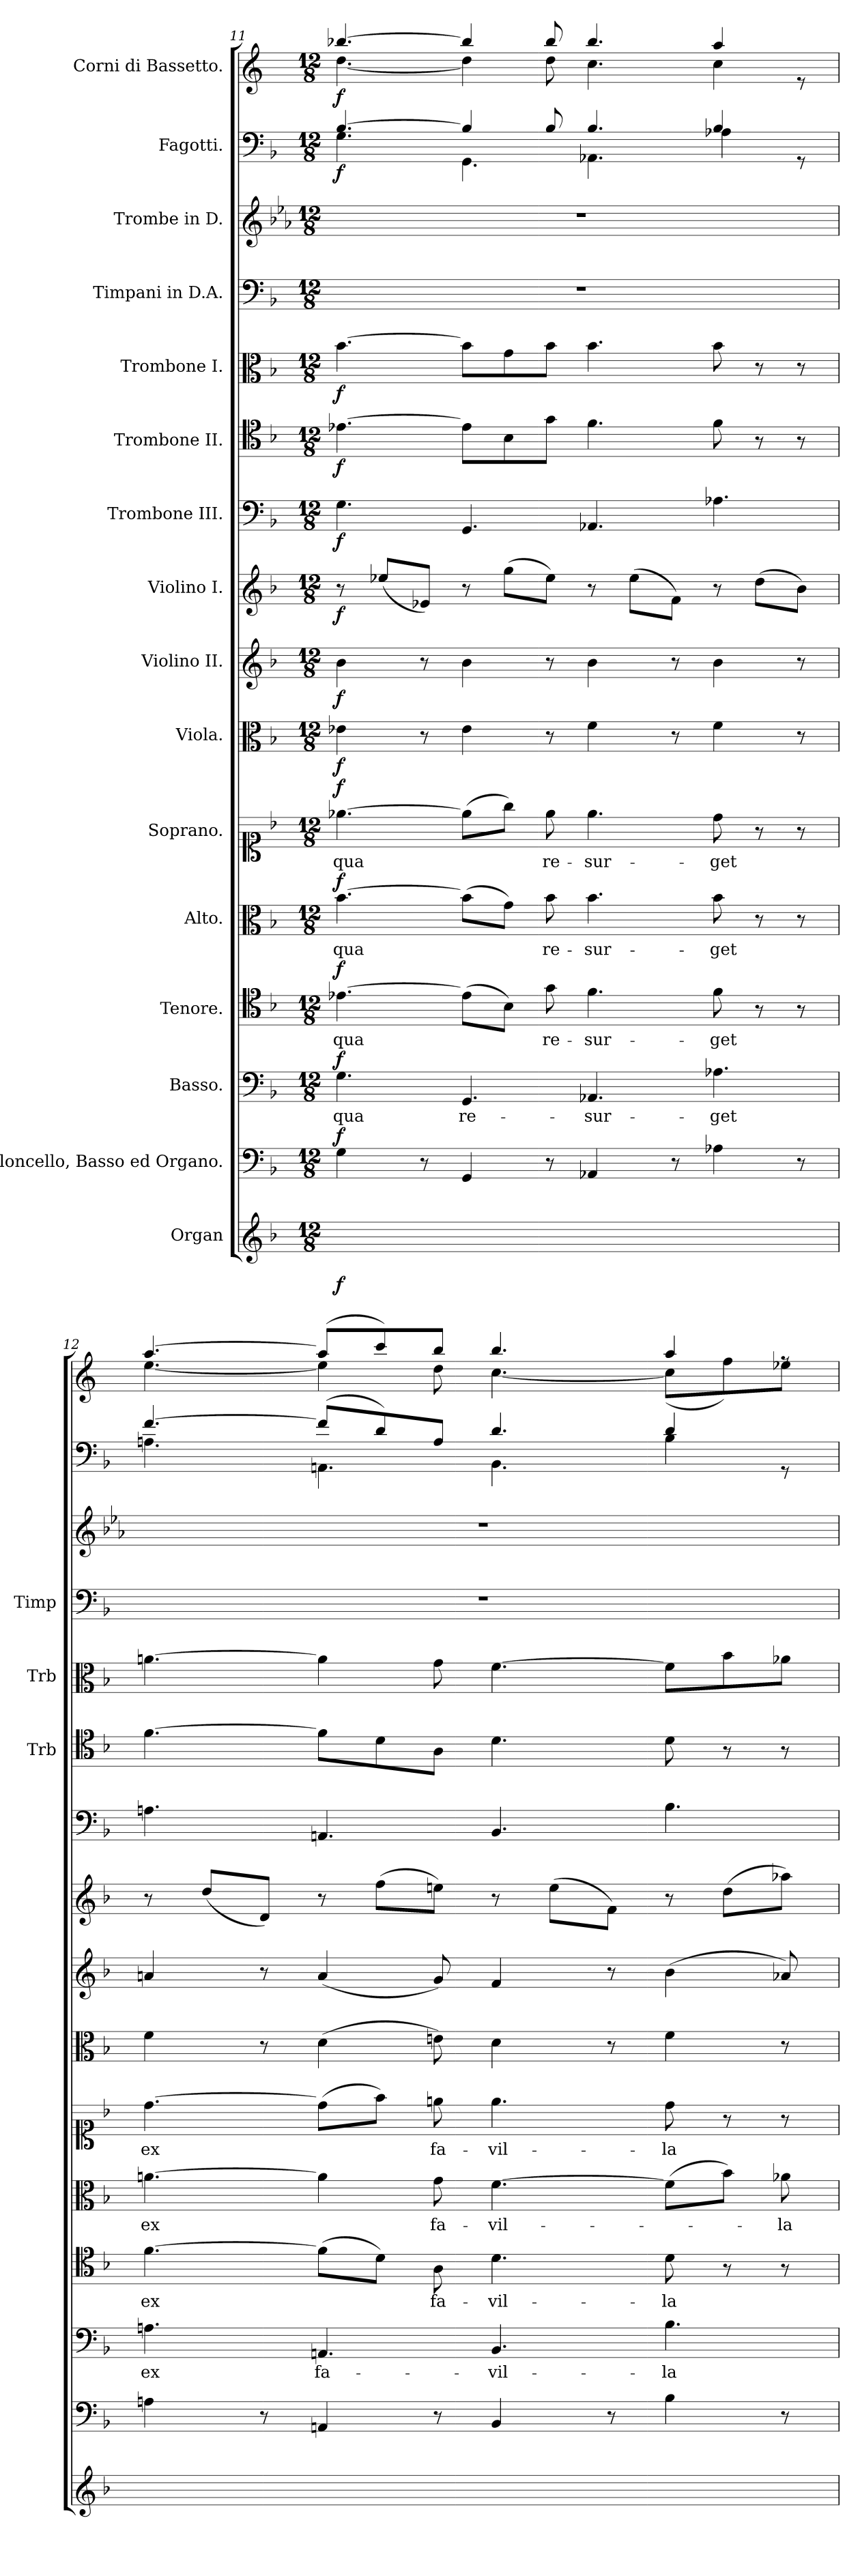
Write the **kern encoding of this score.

**kern	**dynam	**kern	**dynam	**kern	**text	**dynam	**kern	**text	**dynam	**kern	**text	**dynam	**kern	**text	**dynam	**kern	**dynam	**kern	**dynam	**kern	**dynam	**kern	**dynam	**kern	**dynam	**kern	**dynam	**kern	**kern	**kern	**dynam	**kern	**dynam
*part16	*part16	*part15	*part15	*part14	*part14	*part14	*part13	*part13	*part13	*part12	*part12	*part12	*part11	*part11	*part11	*part10	*part10	*part9	*part9	*part8	*part8	*part7	*part7	*part6	*part6	*part5	*part5	*part4	*part3	*part2	*part2	*part1	*part1
*staff16	*staff16	*staff15	*staff15	*staff14	*staff14	*staff14	*staff13	*staff13	*staff13	*staff12	*staff12	*staff12	*staff11	*staff11	*staff11	*staff10	*staff10	*staff9	*staff9	*staff8	*staff8	*staff7	*staff7	*staff6	*staff6	*staff5	*staff5	*staff4	*staff3	*staff2	*staff2	*staff1	*staff1
*I"Organ	*	*I"Violoncello, Basso ed Organo.	*	*I"Basso.	*	*	*I"Tenore.	*	*	*I"Alto.	*	*	*I"Soprano.	*	*	*I"Viola.	*	*I"Violino II.	*	*I"Violino I.	*	*I"Trombone III.	*	*I"Trombone II.	*	*I"Trombone I.	*	*I"Timpani in D.A.	*I"Trombe in D.	*I"Fagotti.	*	*I"Corni di Bassetto.	*
*	*	*	*	*	*	*	*	*	*	*	*	*	*	*	*	*	*	*	*	*	*	*	*	*I'Trb	*	*I'Trb	*	*I'Timp	*	*	*	*	*
*clefG2	*	*clefF4	*	*clefF4	*	*	*clefC4	*	*	*clefC3	*	*	*clefC1	*	*	*clefC3	*	*clefG2	*	*clefG2	*	*clefF4	*	*clefC4	*	*clefC3	*	*clefF4	*clefG2	*clefF4	*	*clefG2	*
*	*	*	*	*	*	*	*	*	*	*	*	*	*	*	*	*	*	*	*	*	*	*	*	*	*	*	*	*	*ITrd-1c-2	*	*	*ITrd4c7	*
*k[b-]	*	*k[b-]	*	*k[b-]	*	*	*k[b-]	*	*	*k[b-]	*	*	*k[b-]	*	*	*k[b-]	*	*k[b-]	*	*k[b-]	*	*k[b-]	*	*k[b-]	*	*k[b-]	*	*k[b-]	*k[b-]	*k[b-]	*	*k[b-]	*
*M12/8	*	*M12/8	*	*M12/8	*	*	*M12/8	*	*	*M12/8	*	*	*M12/8	*	*	*M12/8	*	*M12/8	*	*M12/8	*	*M12/8	*	*M12/8	*	*M12/8	*	*M12/8	*M12/8	*M12/8	*	*M12/8	*
=11	=11	=11	=11	=11	=11	=11	=11	=11	=11	=11	=11	=11	=11	=11	=11	=11	=11	=11	=11	=11	=11	=11	=11	=11	=11	=11	=11	=11	=11	=11	=11	=11	=11
*	*	*^	*	*	*	*	*	*	*	*	*	*	*	*	*	*	*	*	*	*	*	*	*	*	*	*	*	*	*	*	*	*	*
!	!LO:DY:b	!	!	!LO:DY:a	!	!LO:LY:b	!LO:DY:a	!	!LO:LY:b	!LO:DY:a	!	!LO:LY:b	!LO:DY:a	!	!LO:LY:b	!LO:DY:a	!	!LO:DY:b	!	!LO:DY:b	!	!LO:DY:b	!	!LO:DY:b	!	!LO:DY:b	!	!LO:DY:b	!	!	!	!LO:DY:b	!	!LO:DY:b
*	*	*	*	*	*	*	*	*	*	*	*	*	*	*	*	*	*	*	*	*	*	*	*	*	*	*	*	*	*	*	*^	*	*^	*
4G\yy 4B-\yy 4e-X\yy 4g\yy	f	4G\	4GG\yy	f	4.G\	qua	f	[4.e-X\	qua	f	[4.b-\	qua	f	[4.ee-X\	qua	f	4e-X\	f	4b-\	f	8r	f	4.G\	f	[4.e-X\	f	[4.b-\	f	1.r	1.r	[4.B-/	4.G\	f	[4.ee-X/	[4.g\	f
.	.	.	.	.	.	.	.	.	.	.	.	.	.	.	.	.	.	.	.	.	(<8ee-X/L	.	.	.	.	.	.	.	.	.	.	.	.	.	.	.
8ryy	.	8r	8ryy	.	.	.	.	.	.	.	.	.	.	.	.	.	8r	.	8r	.	8e-X/J)	.	.	.	.	.	.	.	.	.	.	.	.	.	.	.
!	!	!	!	!	!	!LO:LY:b	!	!	!	!	!	!	!	!	!	!	!	!	!	!	!	!	!	!	!	!	!	!	!	!	!	!	!	!	!	!
4GG\yy 4G\yy 4B-\yy 4e-\yy 4g\yy	.	4GG/	4GGG/yy	.	4.GG/	re-	.	(>8e-\L]	.	.	(>8b-\L]	.	.	(>8ee-\L]	.	.	4e-\	.	4b-\	.	8r	.	4.GG/	.	8e-\L]	.	8b-\L]	.	.	.	4B-/]	4.GG\	.	4ee-/]	4g\]	.
.	.	.	.	.	.	.	.	8B-\J)	.	.	8g\J)	.	.	8gg\J)	.	.	.	.	.	.	(>8gg\L	.	.	.	8B-\	.	8g\	.	.	.	.	.	.	.	.	.
!	!	!	!	!	!	!	!	!	!LO:LY:b	!	!	!LO:LY:b	!	!	!LO:LY:b	!	!	!	!	!	!	!	!	!	!	!	!	!	!	!	!	!	!	!	!	!
8ryy	.	8r	8ryy	.	.	.	.	8g\	re-	.	8b-\	re-	.	8ee-\	re-	.	8r	.	8r	.	8ee-\J)	.	.	.	8g\J	.	8b-\J	.	.	.	8B-/	.	.	8ee-/	8g\	.
!	!	!	!	!	!	!LO:LY:b	!	!	!LO:LY:b	!	!	!LO:LY:b	!	!	!LO:LY:b	!	!	!	!	!	!	!	!	!	!	!	!	!	!	!	!	!	!	!	!	!
4AA-X\yy 4A-X\yy 4B-\yy 4e-\yy 4a-X\yy	.	4AA-X/	4AAA-X/yy	.	4.AA-X/	-sur-	.	4.f\	-sur-	.	4.b-\	-sur-	.	4.ee-\	-sur-	.	4f\	.	4b-\	.	8r	.	4.AA-X/	.	4.f\	.	4.b-\	.	.	.	4.B-/	4.AA-X\	.	4.ee-/	4.f\	.
.	.	.	.	.	.	.	.	.	.	.	.	.	.	.	.	.	.	.	.	.	(>8ee-\L	.	.	.	.	.	.	.	.	.	.	.	.	.	.	.
8ryy	.	8r	8ryy	.	.	.	.	.	.	.	.	.	.	.	.	.	8r	.	8r	.	8f\J)	.	.	.	.	.	.	.	.	.	.	.	.	.	.	.
!	!	!	!	!	!	!LO:LY:b	!	!	!LO:LY:b	!	!	!LO:LY:b	!	!	!LO:LY:b	!	!	!	!	!	!	!	!	!	!	!	!	!	!	!	!	!	!	!	!	!
4A-\yy 4B-\yy 4d\yy 4a-\yy	.	4A-X\	4AA-\yy	.	4.A-X\	-get	.	8f\	-get	.	8b-\	-get	.	8dd\	-get	.	4f\	.	4b-\	.	8r	.	4.A-X\	.	8f\	.	8b-\	.	.	.	4B-/	4A-X\	.	4dd/	4f\	.
.	.	.	.	.	.	.	.	8r	.	.	8r	.	.	8r	.	.	.	.	.	.	(>8dd\L	.	.	.	8r	.	8r	.	.	.	.	.	.	.	.	.
8ryy	.	8r	8ryy	.	.	.	.	8r	.	.	8r	.	.	8r	.	.	8r	.	8r	.	8b-\J)	.	.	.	8r	.	8r	.	.	.	8rGG	8ryy	.	8re	8ryy	.
!!LO:PB:g=z	!!
=12	=12	=12	=12	=12	=12	=12	=12	=12	=12	=12	=12	=12	=12	=12	=12	=12	=12	=12	=12	=12	=12	=12	=12	=12	=12	=12	=12	=12	=12	=12	=12	=12	=12	=12	=12	=12
!	!	!	!	!	!	!LO:LY:b	!	!	!LO:LY:b	!	!	!LO:LY:b	!	!	!LO:LY:b	!	!	!	!	!	!	!	!	!	!	!	!	!	!	!	!	!	!	!	!	!
4An\yy 4d\yy 4f\yy	.	4An\	4AAn\yy	.	4.An\	ex	.	[4.f\	ex	.	[4.an\	ex	.	[4.dd\	ex	.	4f\	.	4an/	.	8r	.	4.An\	.	[4.f\	.	[4.an\	.	1.r	1.r	[4.f/	4.An\	.	[4.dd/	[4.a\	.
.	.	.	.	.	.	.	.	.	.	.	.	.	.	.	.	.	.	.	.	.	(<8dd/L	.	.	.	.	.	.	.	.	.	.	.	.	.	.	.
8ryy	.	8r	8ryy	.	.	.	.	.	.	.	.	.	.	.	.	.	8r	.	8r	.	8d/J)	.	.	.	.	.	.	.	.	.	.	.	.	.	.	.
!	!	!	!	!	!	!LO:LY:b	!	!	!	!	!	!	!	!	!	!	!	!	!	!	!	!	!	!	!	!	!	!	!	!	!	!	!	!	!	!
4AAn\yy 4An\yy 4d\yy 4f\yy	.	4AAn/	4AAAn/yy	.	4.AAn/	fa-	.	(>8f\L]	.	.	4a\]	.	.	(>8dd\L]	.	.	(>4d\	.	(<4a/	.	8r	.	4.AAn/	.	8f\L]	.	4a\]	.	.	.	(>8f/L]	4.AAn\	.	(>8dd/L]	4a\]	.
.	.	.	.	.	.	.	.	8d\J)	.	.	.	.	.	8ff\J)	.	.	.	.	.	.	(>8ff\L	.	.	.	8d\	.	.	.	.	.	8d/)	.	.	8ff/)	.	.
!	!	!	!	!	!	!	!	!	!LO:LY:b	!	!	!LO:LY:b	!	!	!LO:LY:b	!	!	!	!	!	!	!	!	!	!	!	!	!	!	!	!	!	!	!	!	!
8A\yy 8c#X\yy 8g\yy	.	8r	8ryy	.	.	.	.	8A\	fa-	.	8g\	fa-	.	8een\	fa-	.	8en\)	.	8g/)	.	8een\J)	.	.	.	8A\J	.	8g\	.	.	.	8A/J	.	.	8ee/J	8g\	.
!	!	!	!	!	!	!LO:LY:b	!	!	!LO:LY:b	!	!	!LO:LY:b	!	!	!LO:LY:b	!	!	!	!	!	!	!	!	!	!	!	!	!	!	!	!	!	!	!	!	!
4BB-\yy 4B-\yy 4en\yy 4f\yy	.	4BB-/	4BBB-/yy	.	4.BB-/	-vil-	.	4.d\	-vil-	.	[4.f\	-vil-	.	4.ee\	-vil-	.	4d\	.	4f/	.	8r	.	4.BB-/	.	4.d\	.	[4.f\	.	.	.	4.d/	4.BB-\	.	4.ee/	[4.f\	.
.	.	.	.	.	.	.	.	.	.	.	.	.	.	.	.	.	.	.	.	.	(>8ee\L	.	.	.	.	.	.	.	.	.	.	.	.	.	.	.
8ryy	.	8r	8ryy	.	.	.	.	.	.	.	.	.	.	.	.	.	8r	.	8r	.	8f\J)	.	.	.	.	.	.	.	.	.	.	.	.	.	.	.
!	!	!	!	!	!	!LO:LY:b	!	!	!LO:LY:b	!	!	!	!	!	!LO:LY:b	!	!	!	!	!	!	!	!	!	!	!	!	!	!	!	!	!	!	!	!	!
4B-\yy 4d\yy 4f\yy 4b-\yy	.	4B-\	4BB-\yy	.	4.B-\	-la	.	8d\	-la	.	(>8f\L]	.	.	8dd\	-la	.	4f\	.	(>4b-\	.	8r	.	4.B-\	.	8d\	.	8f\L]	.	.	.	4d/	4B-\	.	4dd/	(<8f\L]	.
.	.	.	.	.	.	.	.	8r	.	.	8b-\J)	.	.	8r	.	.	.	.	.	.	(>8dd\L	.	.	.	8r	.	8b-\	.	.	.	.	.	.	.	8b-\)	.
!	!	!	!	!	!	!	!	!	!	!	!	!LO:LY:b	!	!	!	!	!	!	!	!	!	!	!	!	!	!	!	!	!	!	!	!	!	!	!	!
8a-X\yy	.	8r	8ryy	.	.	.	.	8r	.	.	8a-X\	-la	.	8r	.	.	8r	.	8a-X/)	.	8aa-X\J)	.	.	.	8r	.	8a-X\J	.	.	.	8rGG	8ryy	.	8rff	8a-X\J	.
*	*	*	*	*	*	*	*	*	*	*	*	*	*	*	*	*	*	*	*	*	*	*	*	*	*	*	*	*	*	*	*v	*v	*	*	*	*
*	*	*v	*v	*	*	*	*	*	*	*	*	*	*	*	*	*	*	*	*	*	*	*	*	*	*	*	*	*	*	*	*	*	*v	*v	*
=	=	=	=	=	=	=	=	=	=	=	=	=	=	=	=	=	=	=	=	=	=	=	=	=	=	=	=	=	=	=	=	=	=
*-	*-	*-	*-	*-	*-	*-	*-	*-	*-	*-	*-	*-	*-	*-	*-	*-	*-	*-	*-	*-	*-	*-	*-	*-	*-	*-	*-	*-	*-	*-	*-	*-	*-
